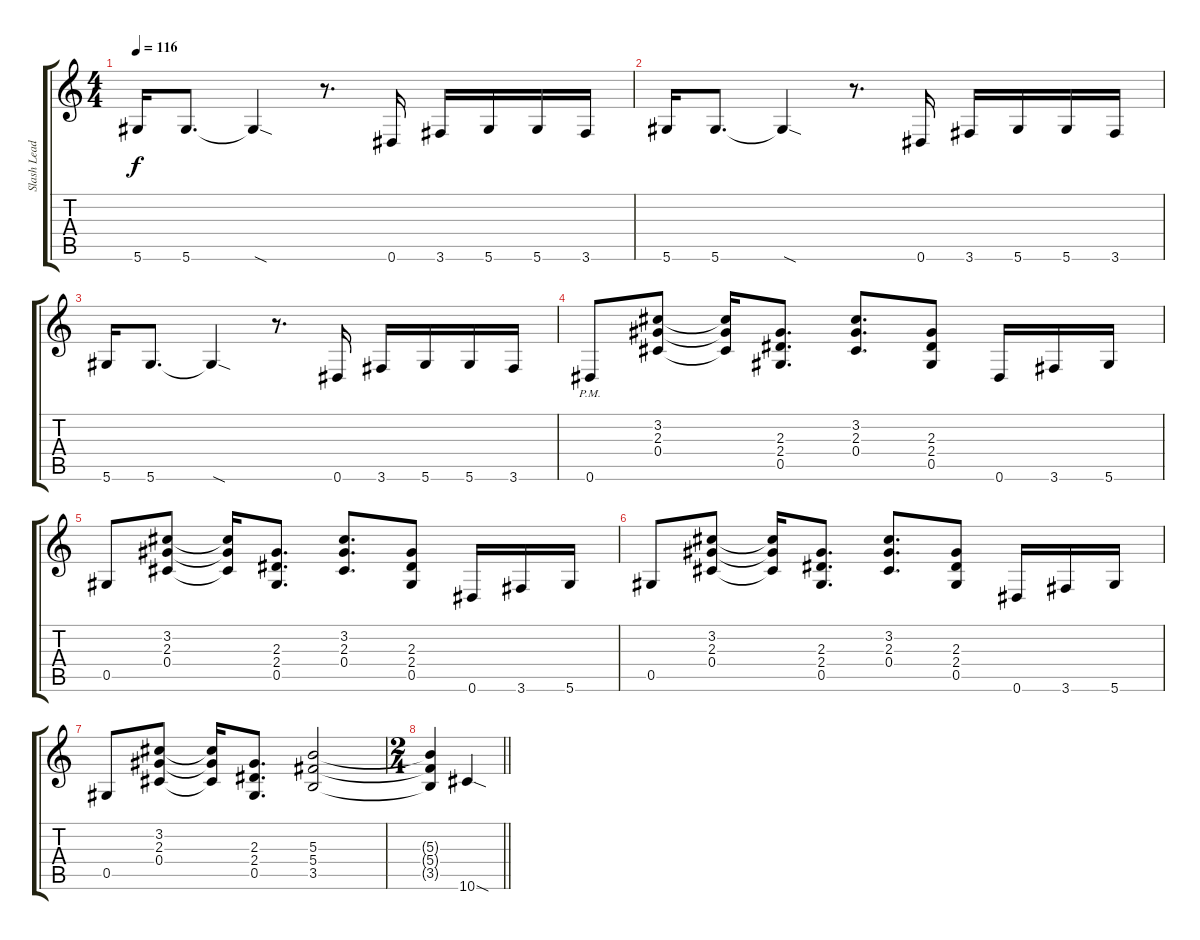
\track ("Slash Lead" "Slash Lead") {instrument overdrivenguitar}
\staff {score tabs}
\tuning (Eb4 Bb3 Gb3 Db3 Ab2 Eb2) {hide}
\ts (4 4)
\tempo 116
\clef g2
\ks c
5.6.16{dy f} 5.6.8{d} 5.6{sod t}.4 r.8{d} 0.6.16 3.6.16 5.6.16 5.6.16 3.6.16 |
5.6.16 5.6.8{d} 5.6{sod t}.4 r.8{d} 0.6.16 3.6.16 5.6.16 5.6.16 3.6.16 |
5.6.16 5.6.8{d} 5.6{sod t}.4 r.8{d} 0.6.16 3.6.16 5.6.16 5.6.16 3.6.16 |
0.6{pm}.8 (3.2 2.3 0.4).8 (3.2{t} 2.3{t} 0.4{t}).16 (2.3 2.4 0.5).8{d} (3.2 2.3 0.4).8{d} (2.3 2.4 0.5).8 0.6.16 3.6.16 5.6.16 |
0.5.8 (3.2 2.3 0.4).8 (3.2{t} 2.3{t} 0.4{t}).16 (2.3 2.4 0.5).8{d} (3.2 2.3 0.4).8{d} (2.3 2.4 0.5).8 0.6.16 3.6.16 5.6.16 |
0.5.8 (3.2 2.3 0.4).8 (3.2{t} 2.3{t} 0.4{t}).16 (2.3 2.4 0.5).8{d} (3.2 2.3 0.4).8{d} (2.3 2.4 0.5).8 0.6.16 3.6.16 5.6.16 |
0.5.8 (3.2 2.3 0.4).8 (3.2{t} 2.3{t} 0.4{t}).16 (2.3 2.4 0.5).8{d} (5.3 5.4 3.5).2 |
\ts (2 4)
\barLineRight lightlight
(5.3{t} 5.4{t} 3.5{t}).4 10.6{sod}.4
